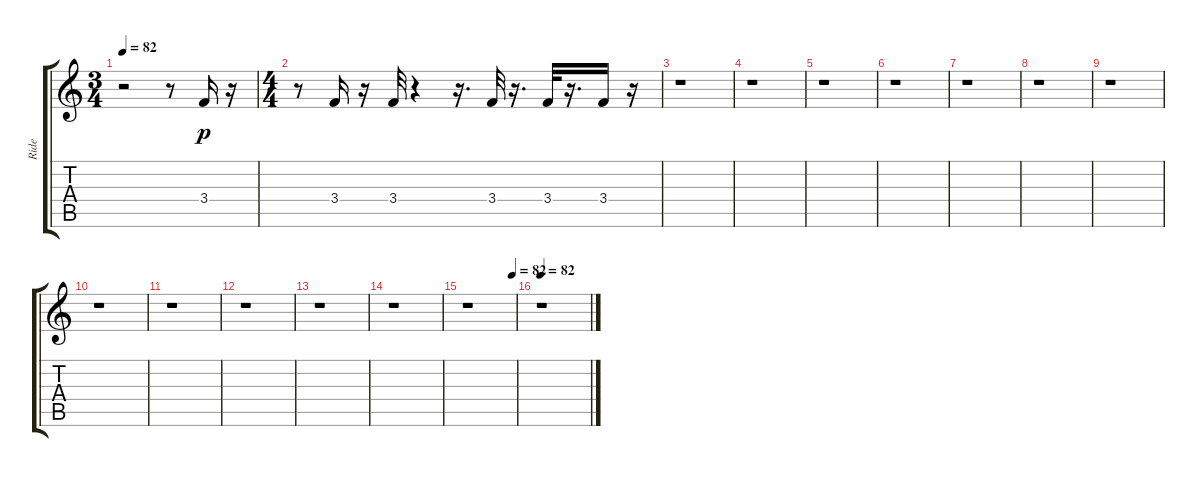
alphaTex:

\track ("Ride" "Ride") {instrument acousticguitarsteel}
\staff {score tabs}
\tuning (E4 B3 G3 D3 A2 E2) {hide}
\ts (3 4)
\tempo 82
\clef g2
\ks c
r.2{dy p} r.8 3.4.16 r.16 |
\ts (4 4)
r.8 3.4.16 r.16 3.4.32 r.4 r.16{d} 3.4.32 r.16{d} 3.4.32 r.16{d} 3.4.16 r.16 |
r.1 |
r.1 |
r.1 |
r.1 |
r.1 |
r.1 |
r.1 |
r.1 |
r.1 |
r.1 |
r.1 |
r.1 |
\tempo (82 0.9375)
r.1 |
\tempo 82
r.1
